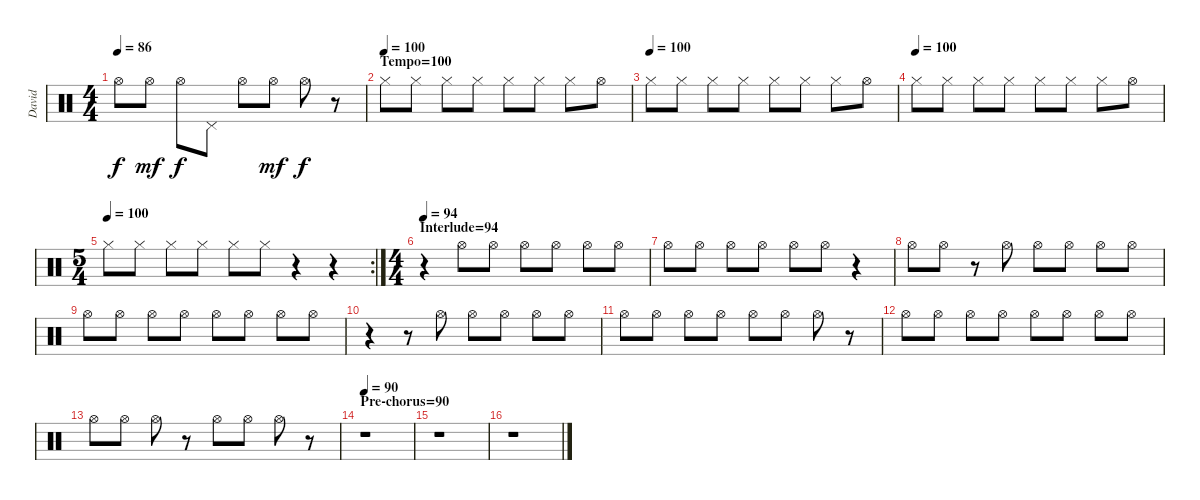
\track ("David" "David") {instrument percussion}
\staff {score}
\articulation defaults
\ts (4 4)
\tempo 86
\clef neutral
\ks c "Hi-Hat (open)".8{dy f} "Hi-Hat (open)".8{dy mf} "Hi-Hat (open)".8{dy f} "Pedal Hi-Hat (hit)".8 "Hi-Hat (open)".8 "Hi-Hat (open)".8{dy mf} "Hi-Hat (open)".8{dy f}
r.8 |
\section ("" "Tempo=100")
\tempo (100)
"Hi-Hat (closed)".8 "Hi-Hat (closed)".8 "Hi-Hat (closed)".8 "Hi-Hat (closed)".8 "Hi-Hat (closed)".8 "Hi-Hat (closed)".8 "Hi-Hat (closed)".8 "Hi-Hat (open)".8 |
\tempo (100)
"Hi-Hat (closed)".8 "Hi-Hat (closed)".8 "Hi-Hat (closed)".8 "Hi-Hat (closed)".8 "Hi-Hat (closed)".8 "Hi-Hat (closed)".8 "Hi-Hat (closed)".8 "Hi-Hat (open)".8 |
\tempo (100)
"Hi-Hat (closed)".8 "Hi-Hat (closed)".8 "Hi-Hat (closed)".8 "Hi-Hat (closed)".8 "Hi-Hat (closed)".8 "Hi-Hat (closed)".8 "Hi-Hat (closed)".8 "Hi-Hat (open)".8 |
\rc 2
\ts (5 4)
\tempo (100)
"Hi-Hat (closed)".8 "Hi-Hat (closed)".8 "Hi-Hat (closed)".8 "Hi-Hat (closed)".8 "Hi-Hat (closed)".8 "Hi-Hat (closed)".8 r.4 r.4 |
\ts (4 4)
\section ("" "Interlude=94")
\tempo 94
r.4 "Hi-Hat (open)".8 "Hi-Hat (open)".8 "Hi-Hat (open)".8 "Hi-Hat (open)".8 "Hi-Hat (open)".8 "Hi-Hat (open)".8 |
"Hi-Hat (open)".8 "Hi-Hat (open)".8 "Hi-Hat (open)".8 "Hi-Hat (open)".8 "Hi-Hat (open)".8 "Hi-Hat (open)".8 r.4 |
"Hi-Hat (open)".8 "Hi-Hat (open)".8 r.8 "Hi-Hat (open)".8 "Hi-Hat (open)".8 "Hi-Hat (open)".8 "Hi-Hat (open)".8 "Hi-Hat (open)".8 |
"Hi-Hat (open)".8 "Hi-Hat (open)".8 "Hi-Hat (open)".8 "Hi-Hat (open)".8 "Hi-Hat (open)".8 "Hi-Hat (open)".8 "Hi-Hat (open)".8 "Hi-Hat (open)".8 |
r.4 r.8 "Hi-Hat (open)".8 "Hi-Hat (open)".8 "Hi-Hat (open)".8 "Hi-Hat (open)".8 "Hi-Hat (open)".8 |
"Hi-Hat (open)".8 "Hi-Hat (open)".8 "Hi-Hat (open)".8 "Hi-Hat (open)".8 "Hi-Hat (open)".8 "Hi-Hat (open)".8 "Hi-Hat (open)".8 r.8 |
"Hi-Hat (open)".8 "Hi-Hat (open)".8 "Hi-Hat (open)".8 "Hi-Hat (open)".8 "Hi-Hat (open)".8 "Hi-Hat (open)".8 "Hi-Hat (open)".8 "Hi-Hat (open)".8 |
"Hi-Hat (open)".8 "Hi-Hat (open)".8 "Hi-Hat (open)".8 r.8 "Hi-Hat (open)".8 "Hi-Hat (open)".8 "Hi-Hat (open)".8 r.8 |
\section ("" "Pre-chorus=90")
\tempo 90
r.1 |
r.1 |
r.1
